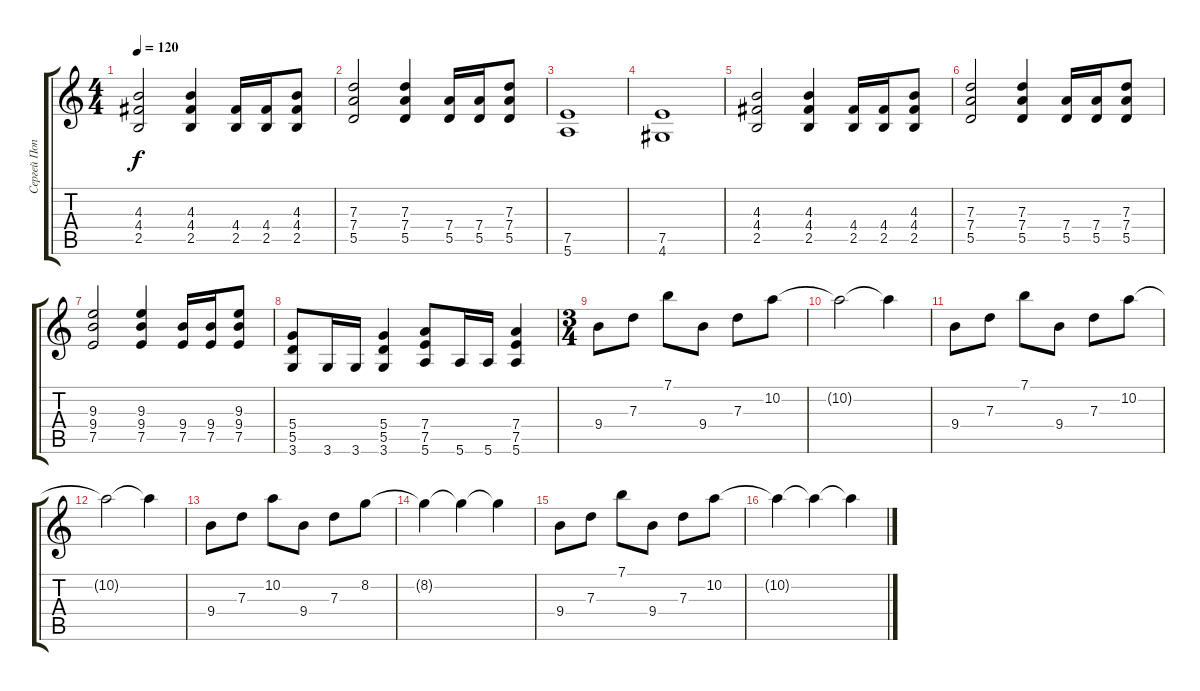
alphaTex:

\track ("Сергей Попов" "Сергей Поп") {instrument overdrivenguitar}
\staff {score tabs}
\tuning (E4 B3 G3 D3 A2 E2) {hide}
\ts (4 4)
\tempo 120
\clef g2
\ks c
(4.3 4.4 2.5).2{dy f} (4.3 4.4 2.5).4 (4.4 2.5).16 (4.4 2.5).16 (4.3 4.4 2.5).8 |
(7.3 7.4 5.5).2 (7.3 7.4 5.5).4 (7.4 5.5).16 (7.4 5.5).16 (7.3 7.4 5.5).8 |
(7.5 5.6).1 |
(7.5 4.6).1 |
(4.3 4.4 2.5).2 (4.3 4.4 2.5).4 (4.4 2.5).16 (4.4 2.5).16 (4.3 4.4 2.5).8 |
(7.3 7.4 5.5).2 (7.3 7.4 5.5).4 (7.4 5.5).16 (7.4 5.5).16 (7.3 7.4 5.5).8 |
(9.3 9.4 7.5).2 (9.3 9.4 7.5).4 (9.4 7.5).16 (9.4 7.5).16 (9.3 9.4 7.5).8 |
(5.4 5.5 3.6).8 3.6.16 3.6.16 (5.4 5.5 3.6).4 (7.4 7.5 5.6).8 5.6.16 5.6.16 (7.4 7.5 5.6).4 |
\ts (3 4)
9.4.8{instrument acousticguitarsteel} 7.3.8 7.1.8 9.4.8 7.3.8 10.2.8 |
10.2{t}.2 10.2{t}.4 |
9.4.8 7.3.8 7.1.8 9.4.8 7.3.8 10.2.8 |
10.2{t}.2 10.2{t}.4 |
9.4.8 7.3.8 10.2.8 9.4.8 7.3.8 8.2.8 |
8.2{t}.4 8.2{t}.4 8.2{t}.4 |
9.4.8 7.3.8 7.1.8 9.4.8 7.3.8 10.2.8 |
10.2{t}.4 10.2{t}.4 10.2{t}.4
